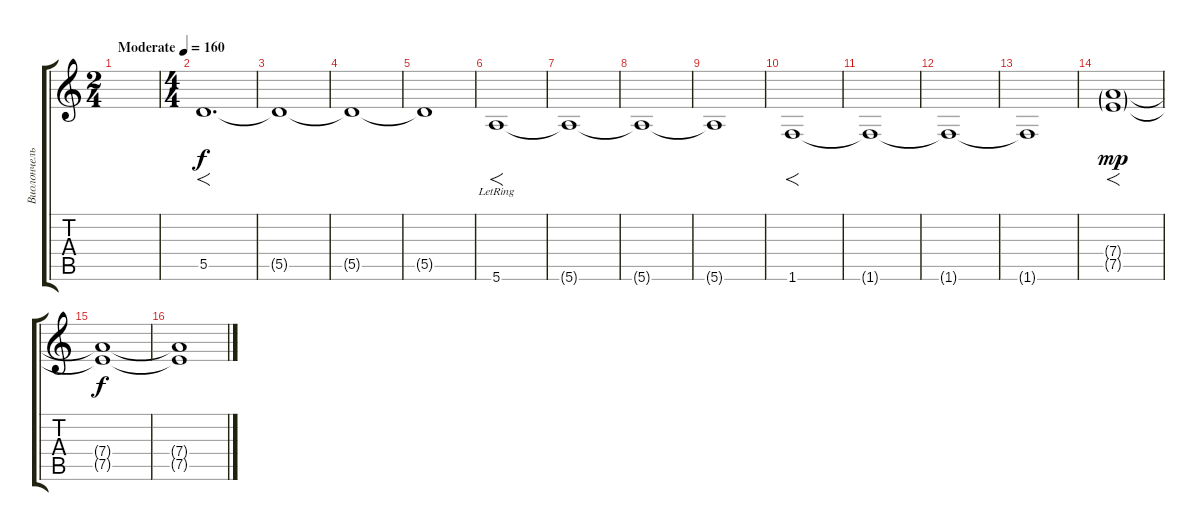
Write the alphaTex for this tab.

\track ("Виолончель" "Виолончель") {instrument contrabass}
\staff {score tabs}
\tuning (E4 B3 G3 D3 A2 E2) {hide}
\ts (2 4)
\tempo (160 "Moderate")
\clef g2
\ks c
|
\ts (4 4)
5.5.1{f d} |
5.5{t}.1 |
5.5{t}.1 |
5.5{t}.1 |
5.6{lr}.1{f} |
5.6{t}.1 |
5.6{t}.1 |
5.6{t}.1 |
1.6.1{f} |
1.6{t}.1 |
1.6{t}.1 |
1.6{t}.1 |
(7.4{g} 7.5{g}).1{f dy mp} |
(7.4{t} 7.5{t}).1{dy f} |
(7.4{t} 7.5{t}).1
